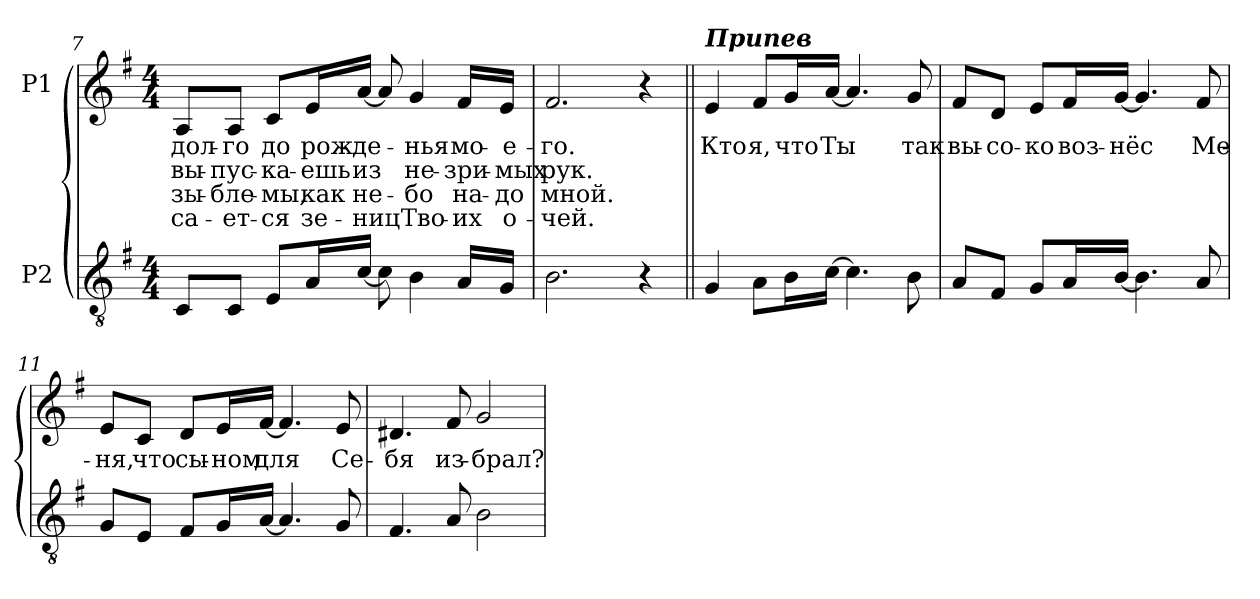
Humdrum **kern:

**kern	**kern	**text	**text	**text	**text
*part2	*part1	*part1	*part1	*part1	*part1
*staff2	*staff1	*staff1	*staff1	*staff1	*staff1
*I"P2	*I"P1	*	*	*	*
*clefGv2	*clefG2	*	*	*	*
*ITrd7c12	*	*	*	*	*
*k[f#]	*k[f#]	*	*	*	*
*G:	*G:	*	*	*	*
*M4/4	*M4/4	*	*	*	*
=7	=7	=7	=7	=7	=7
!	!	!LO:LY:b:color=#000000	!LO:LY:b:color=#000000	!LO:LY:b:color=#000000	!LO:LY:b:color=#000000
8CCi/L	8Ai/L	-дол-	вы-	-зы-	-са-
!	!	!LO:LY:b:color=#000000	!LO:LY:b:color=#000000	!LO:LY:b:color=#000000	!LO:LY:b:color=#000000
8CCi/J	8Ai/J	-го	-пус-	-бле-	-ет-
!	!	!LO:LY:b:color=#000000	!LO:LY:b:color=#000000	!LO:LY:b:color=#000000	!LO:LY:b:color=#000000
8EEi/L	8ci/L	до	-ка-	-мы,	-ся
!	!	!LO:LY:b:color=#000000	!LO:LY:b:color=#000000	!LO:LY:b:color=#000000	!LO:LY:b:color=#000000
16AAi/L	16ei/L	рож-	-ешь	как	зе-
!	!	!LO:LY:b:color=#000000	!LO:LY:b:color=#000000	!LO:LY:b:color=#000000	!LO:LY:b:color=#000000
[<16Ci/JJ	[<16ai/JJ	-де-	из	не-	-ниц
8Ci\]	8ai/]	.	.	.	.
!	!	!LO:LY:b:color=#000000	!LO:LY:b:color=#000000	!LO:LY:b:color=#000000	!LO:LY:b:color=#000000
4BBi\	4gi/	-нья	не-	-бо	Тво-
!	!	!LO:LY:b:color=#000000	!LO:LY:b:color=#000000	!LO:LY:b:color=#000000	!LO:LY:b:color=#000000
16AAi/LL	16f#i/LL	мо-	-зри-	на-	-их
!	!	!LO:LY:b:color=#000000	!LO:LY:b:color=#000000	!LO:LY:b:color=#000000	!LO:LY:b:color=#000000
16GGi/JJ	16ei/JJ	-е-	-мых	-до	о-
=8	=8	=8	=8	=8	=8
!	!	!LO:LY:b:color=#000000	!LO:LY:b:color=#000000	!LO:LY:b:color=#000000	!LO:LY:b:color=#000000
2.BBi\	2.f#i/	-го.	рук.	мной.	-чей.
4r	4r	.	.	.	.
!!LO:LB:g=z
=9||	=9||	=9||	=9||	=9||	=9||
!	!LO:TX:a:Bi:t=Припев	!	!	!	!
!	!	!LO:LY:b:color=#000000	!	!	!
4GGi/	4ei/	Кто	.	.	.
!	!	!LO:LY:b:color=#000000	!	!	!
8AAi\L	8f#i/L	я,	.	.	.
!	!	!LO:LY:b:color=#000000	!	!	!
16BBi\L	16gi/L	что	.	.	.
!	!	!LO:LY:b:color=#000000	!	!	!
[>16Ci\JJ	[<16ai/JJ	Ты	.	.	.
4.Ci\]	4.ai/]	.	.	.	.
!	!	!LO:LY:b:color=#000000	!	!	!
8BBi\	8gi/	так	.	.	.
=10	=10	=10	=10	=10	=10
!	!	!LO:LY:b:color=#000000	!	!	!
8AAi/L	8f#i/L	вы-	.	.	.
!	!	!LO:LY:b:color=#000000	!	!	!
8FF#i/J	8di/J	-со-	.	.	.
!	!	!LO:LY:b:color=#000000	!	!	!
8GGi/L	8ei/L	-ко	.	.	.
!	!	!LO:LY:b:color=#000000	!	!	!
16AAi/L	16f#i/L	воз-	.	.	.
!	!	!LO:LY:b:color=#000000	!	!	!
[<16BBi/JJ	[<16gi/JJ	-нёс	.	.	.
4.BBi\]	4.gi/]	.	.	.	.
!	!	!LO:LY:b:color=#000000	!	!	!
8AAi/	8f#i/	Ме-	.	.	.
=11	=11	=11	=11	=11	=11
!	!	!LO:LY:b:color=#000000	!	!	!
8GGi/L	8ei/L	-ня,	.	.	.
!	!	!LO:LY:b:color=#000000	!	!	!
8EEi/J	8ci/J	что	.	.	.
!	!	!LO:LY:b:color=#000000	!	!	!
8FF#i/L	8di/L	сы-	.	.	.
!	!	!LO:LY:b:color=#000000	!	!	!
16GGi/L	16ei/L	-ном	.	.	.
!	!	!LO:LY:b:color=#000000	!	!	!
[<16AAi/JJ	[<16f#i/JJ	для	.	.	.
4.AAi/]	4.f#i/]	.	.	.	.
!	!	!LO:LY:b:color=#000000	!	!	!
8GGi/	8ei/	Се-	.	.	.
=12	=12	=12	=12	=12	=12
!	!	!LO:LY:b:color=#000000	!	!	!
4.FF#i/	4.d#Xi/	-бя	.	.	.
!	!	!LO:LY:b:color=#000000	!	!	!
8AAi/	8f#i/	из-	.	.	.
!	!	!LO:LY:b:color=#000000	!	!	!
2BBi\	2gi/	-брал?	.	.	.
=	=	=	=	=	=
*-	*-	*-	*-	*-	*-
